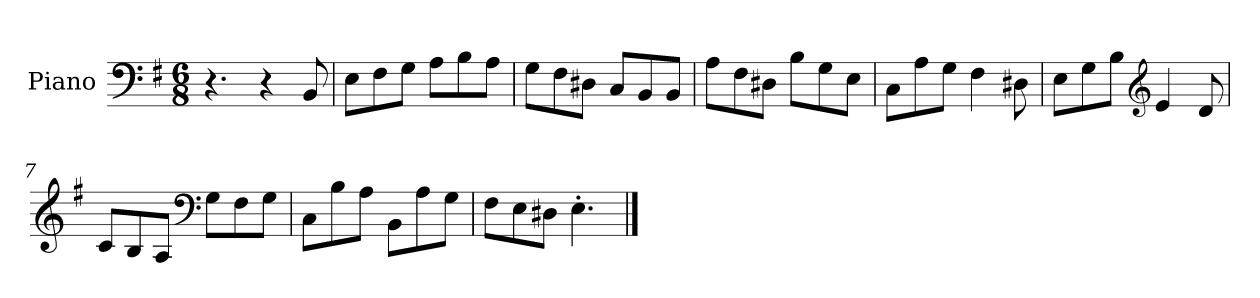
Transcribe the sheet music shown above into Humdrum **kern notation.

**kern
*part1
*staff1
*I"Piano
*I'Pno.
*clefF4
*k[f#]
*M6/8
*MM120
=1
4.r
4r
8BB/
=2
8E\L
8F#\
8G\J
8A\L
8B\
8A\J
=3
8G\L
8F#\
8D#X\J
8C/L
8BB/
8BB/J
=4
8A\L
8F#\
8D#X\J
8B\L
8G\
8E\J
=5
8C\L
8A\
8G\J
4F#\
8D#X\
=6
8E\L
8G\
8B\J
*clefG2
4e/
8d/
!!LO:LB:g=z
=7
8c/L
8B/
8A/J
*clefF4
8G\L
8F#\
8G\J
=8
8C\L
8B\
8A\J
8BB\L
8A\
8G\J
=9
8F#\L
8E\
8D#X\J
4.E'\
==
*-
